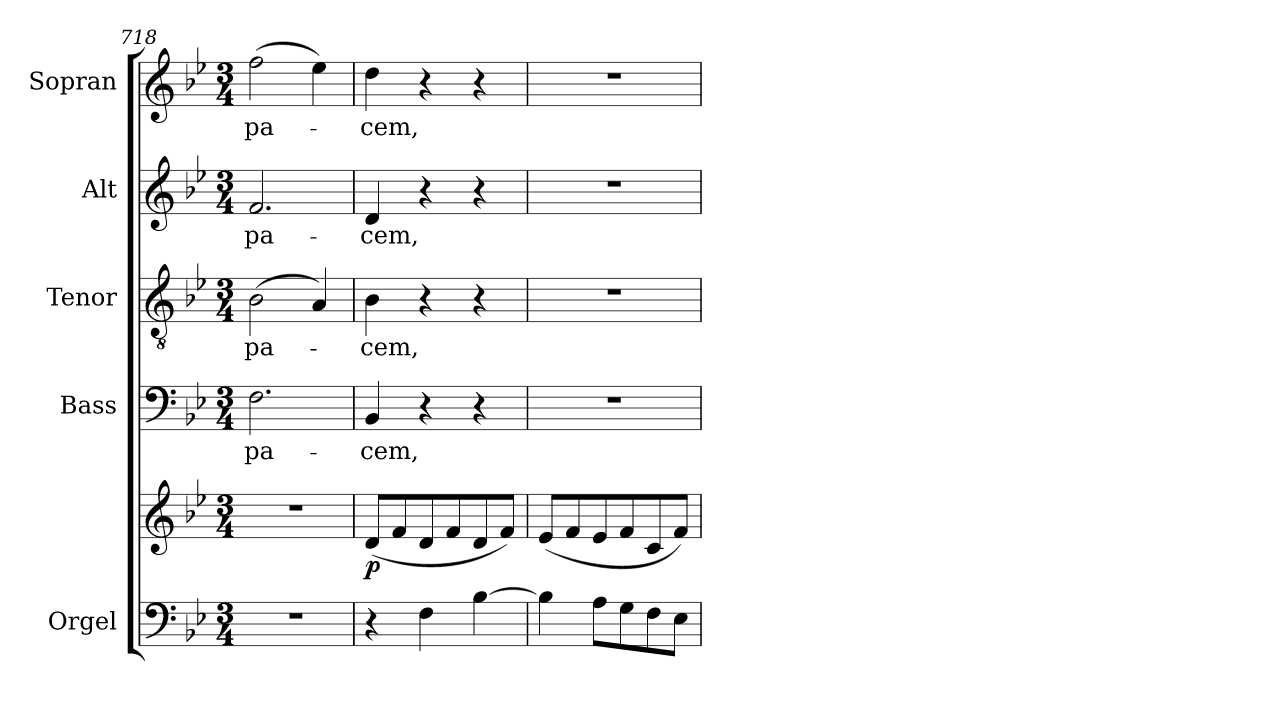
**kern	**kern	**dynam	**kern	**text	**kern	**text	**kern	**text	**kern	**text
*part5	*part5	*part5	*part4	*part4	*part3	*part3	*part2	*part2	*part1	*part1
*staff6	*staff5	*staff5/6	*staff4	*staff4	*staff3	*staff3	*staff2	*staff2	*staff1	*staff1
*I"Orgel	*	*	*I"Bass	*	*I"Tenor	*	*I"Alt	*	*I"Sopran	*
*I'Org.	*	*	*I'B.	*	*I'T.	*	*I'A.	*	*I'S.	*
*clefF4	*clefG2	*	*clefF4	*	*clefGv2	*	*clefG2	*	*clefG2	*
*k[b-e-]	*k[b-e-]	*	*k[b-e-]	*	*k[b-e-]	*	*k[b-e-]	*	*k[b-e-]	*
*B-:	*B-:	*	*B-:	*	*B-:	*	*B-:	*	*B-:	*
*M3/4	*M3/4	*	*M3/4	*	*M3/4	*	*M3/4	*	*M3/4	*
=718	=718	=718	=718	=718	=718	=718	=718	=718	=718	=718
!	!	!	!	!LO:LY:b	!	!LO:LY:b	!	!LO:LY:b	!	!LO:LY:b
2.r	2.r	.	2.F\	pa-	(>2B-\	pa-	2.f/	pa-	(>2ff\	pa-
.	.	.	.	.	4A/)	.	.	.	4ee-\)	.
!!LO:PB:g=z
=719	=719	=719	=719	=719	=719	=719	=719	=719	=719	=719
!	!	!LO:DY:b	!	!LO:LY:b	!	!LO:LY:b	!	!LO:LY:b	!	!LO:LY:b
4r	(<8d/L	p	4BB-/	-cem,	4B-\	-cem,	4d/	-cem,	4dd\	-cem,
.	8f/	.	.	.	.	.	.	.	.	.
4F\	8d/	.	4r	.	4r	.	4r	.	4r	.
.	8f/	.	.	.	.	.	.	.	.	.
[4B-\	8d/	.	4r	.	4r	.	4r	.	4r	.
.	8f/J)	.	.	.	.	.	.	.	.	.
=720	=720	=720	=720	=720	=720	=720	=720	=720	=720	=720
4B-\]	(<8e-/L	.	2.r	.	2.r	.	2.r	.	2.r	.
.	8f/	.	.	.	.	.	.	.	.	.
8A\L	8e-/	.	.	.	.	.	.	.	.	.
8G\	8f/	.	.	.	.	.	.	.	.	.
8F\	8c/	.	.	.	.	.	.	.	.	.
8E-\J	8f/J)	.	.	.	.	.	.	.	.	.
=	=	=	=	=	=	=	=	=	=	=
*-	*-	*-	*-	*-	*-	*-	*-	*-	*-	*-
